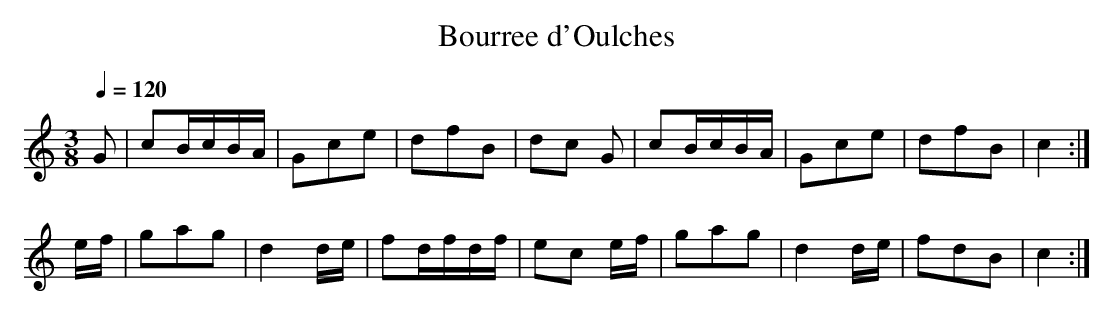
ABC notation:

X:1
T:Bourree d'Oulches
M:3/8
L:1/8
Q:1/4=120
K:C
G   |cB/c/B/A/|Gce   |dfB      |dc\
G   |cB/c/B/A/|Gce   |dfB      |c2:|
e/f/|gag      |d2d/e/|fd/f/d/f/|ec\
e/f/|gag      |d2d/e/|fdB      |c2:|
